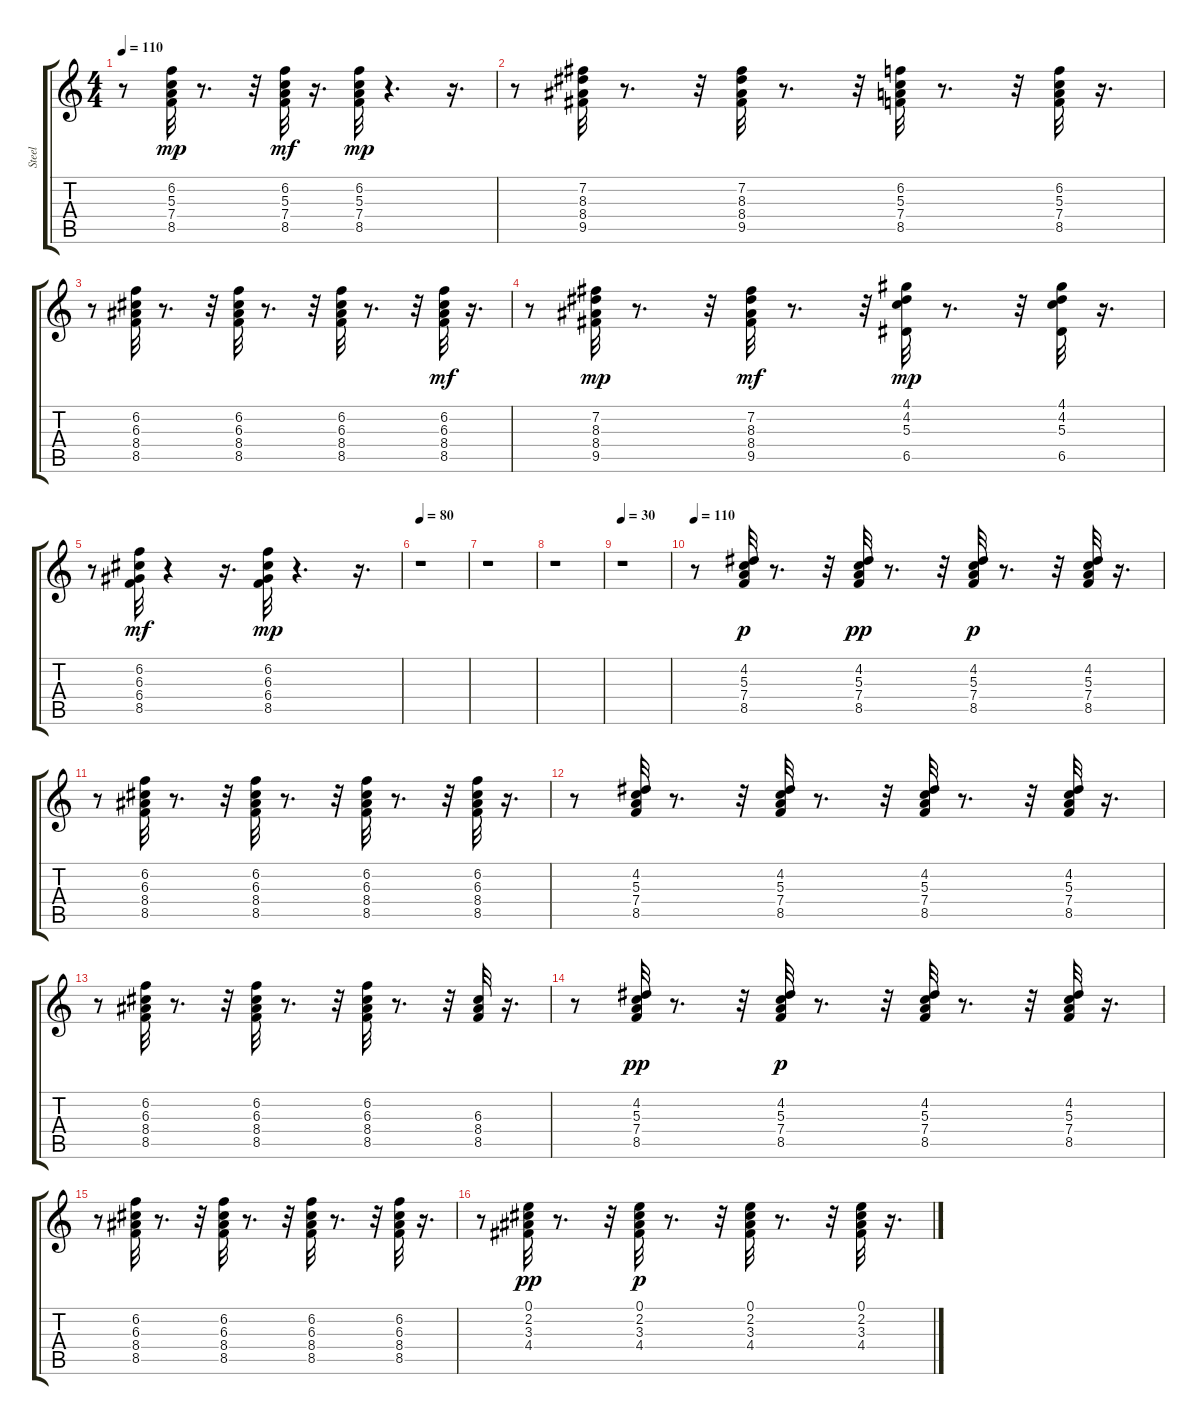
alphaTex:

\track ("Steel" "Steel") {instrument acousticguitarsteel}
\staff {score tabs}
\tuning (E4 B3 G3 D3 A2 E2) {hide}
\ts (4 4)
\tempo 110
\clef g2
\ks c
r.8{dy mp} (6.2 5.3 7.4 8.5).32 r.8{d} r.32 (6.2 5.3 7.4 8.5).32{dy mf} r.16{d} (6.2 5.3 7.4 8.5).32{dy mp} r.4{d} r.16{d} |
r.8 (7.2 8.3 8.4 9.5).32 r.8{d} r.32 (7.2 8.3 8.4 9.5).32 r.8{d} r.32 (6.2 5.3 7.4 8.5).32 r.8{d} r.32 (6.2 5.3 7.4 8.5).32 r.16{d} |
r.8 (6.2 6.3 8.4 8.5).32 r.8{d} r.32 (6.2 6.3 8.4 8.5).32 r.8{d} r.32 (6.2 6.3 8.4 8.5).32 r.8{d} r.32 (6.2 6.3 8.4 8.5).32{dy mf} r.16{d} |
r.8 (7.2 8.3 8.4 9.5).32{dy mp} r.8{d} r.32 (7.2 8.3 8.4 9.5).32{dy mf} r.8{d} r.32 (4.1 4.2 5.3 6.5).32{dy mp} r.8{d} r.32 (4.1 4.2 5.3 6.5).32 r.16{d} |
r.8 (6.2 6.3 6.4 8.5).32{dy mf} r.4 r.16{d} (6.2 6.3 6.4 8.5).32{dy mp} r.4{d} r.16{d} |
\tempo 80
r.1 |
r.1 |
r.1 |
\tempo 30
r.1 |
\tempo 110
r.8 (4.2 5.3 7.4 8.5).32{dy p} r.8{d} r.32 (4.2 5.3 7.4 8.5).32{dy pp} r.8{d} r.32 (4.2 5.3 7.4 8.5).32{dy p} r.8{d} r.32 (4.2 5.3 7.4 8.5).32 r.16{d} |
r.8 (6.2 6.3 8.4 8.5).32 r.8{d} r.32 (6.2 6.3 8.4 8.5).32 r.8{d} r.32 (6.2 6.3 8.4 8.5).32 r.8{d} r.32 (6.2 6.3 8.4 8.5).32 r.16{d} |
r.8 (4.2 5.3 7.4 8.5).32 r.8{d} r.32 (4.2 5.3 7.4 8.5).32 r.8{d} r.32 (4.2 5.3 7.4 8.5).32 r.8{d} r.32 (4.2 5.3 7.4 8.5).32 r.16{d} |
r.8 (6.2 6.3 8.4 8.5).32 r.8{d} r.32 (6.2 6.3 8.4 8.5).32 r.8{d} r.32 (6.2 6.3 8.4 8.5).32 r.8{d} r.32 (6.3 8.4 8.5).32 r.16{d} |
r.8 (4.2 5.3 7.4 8.5).32{dy pp} r.8{d} r.32 (4.2 5.3 7.4 8.5).32{dy p} r.8{d} r.32 (4.2 5.3 7.4 8.5).32 r.8{d} r.32 (4.2 5.3 7.4 8.5).32 r.16{d} |
r.8 (6.2 6.3 8.4 8.5).32 r.8{d} r.32 (6.2 6.3 8.4 8.5).32 r.8{d} r.32 (6.2 6.3 8.4 8.5).32 r.8{d} r.32 (6.2 6.3 8.4 8.5).32 r.16{d} |
r.8 (0.1 2.2 3.3 4.4).32{dy pp} r.8{d} r.32 (0.1 2.2 3.3 4.4).32{dy p} r.8{d} r.32 (0.1 2.2 3.3 4.4).32 r.8{d} r.32 (0.1 2.2 3.3 4.4).32 r.16{d}
